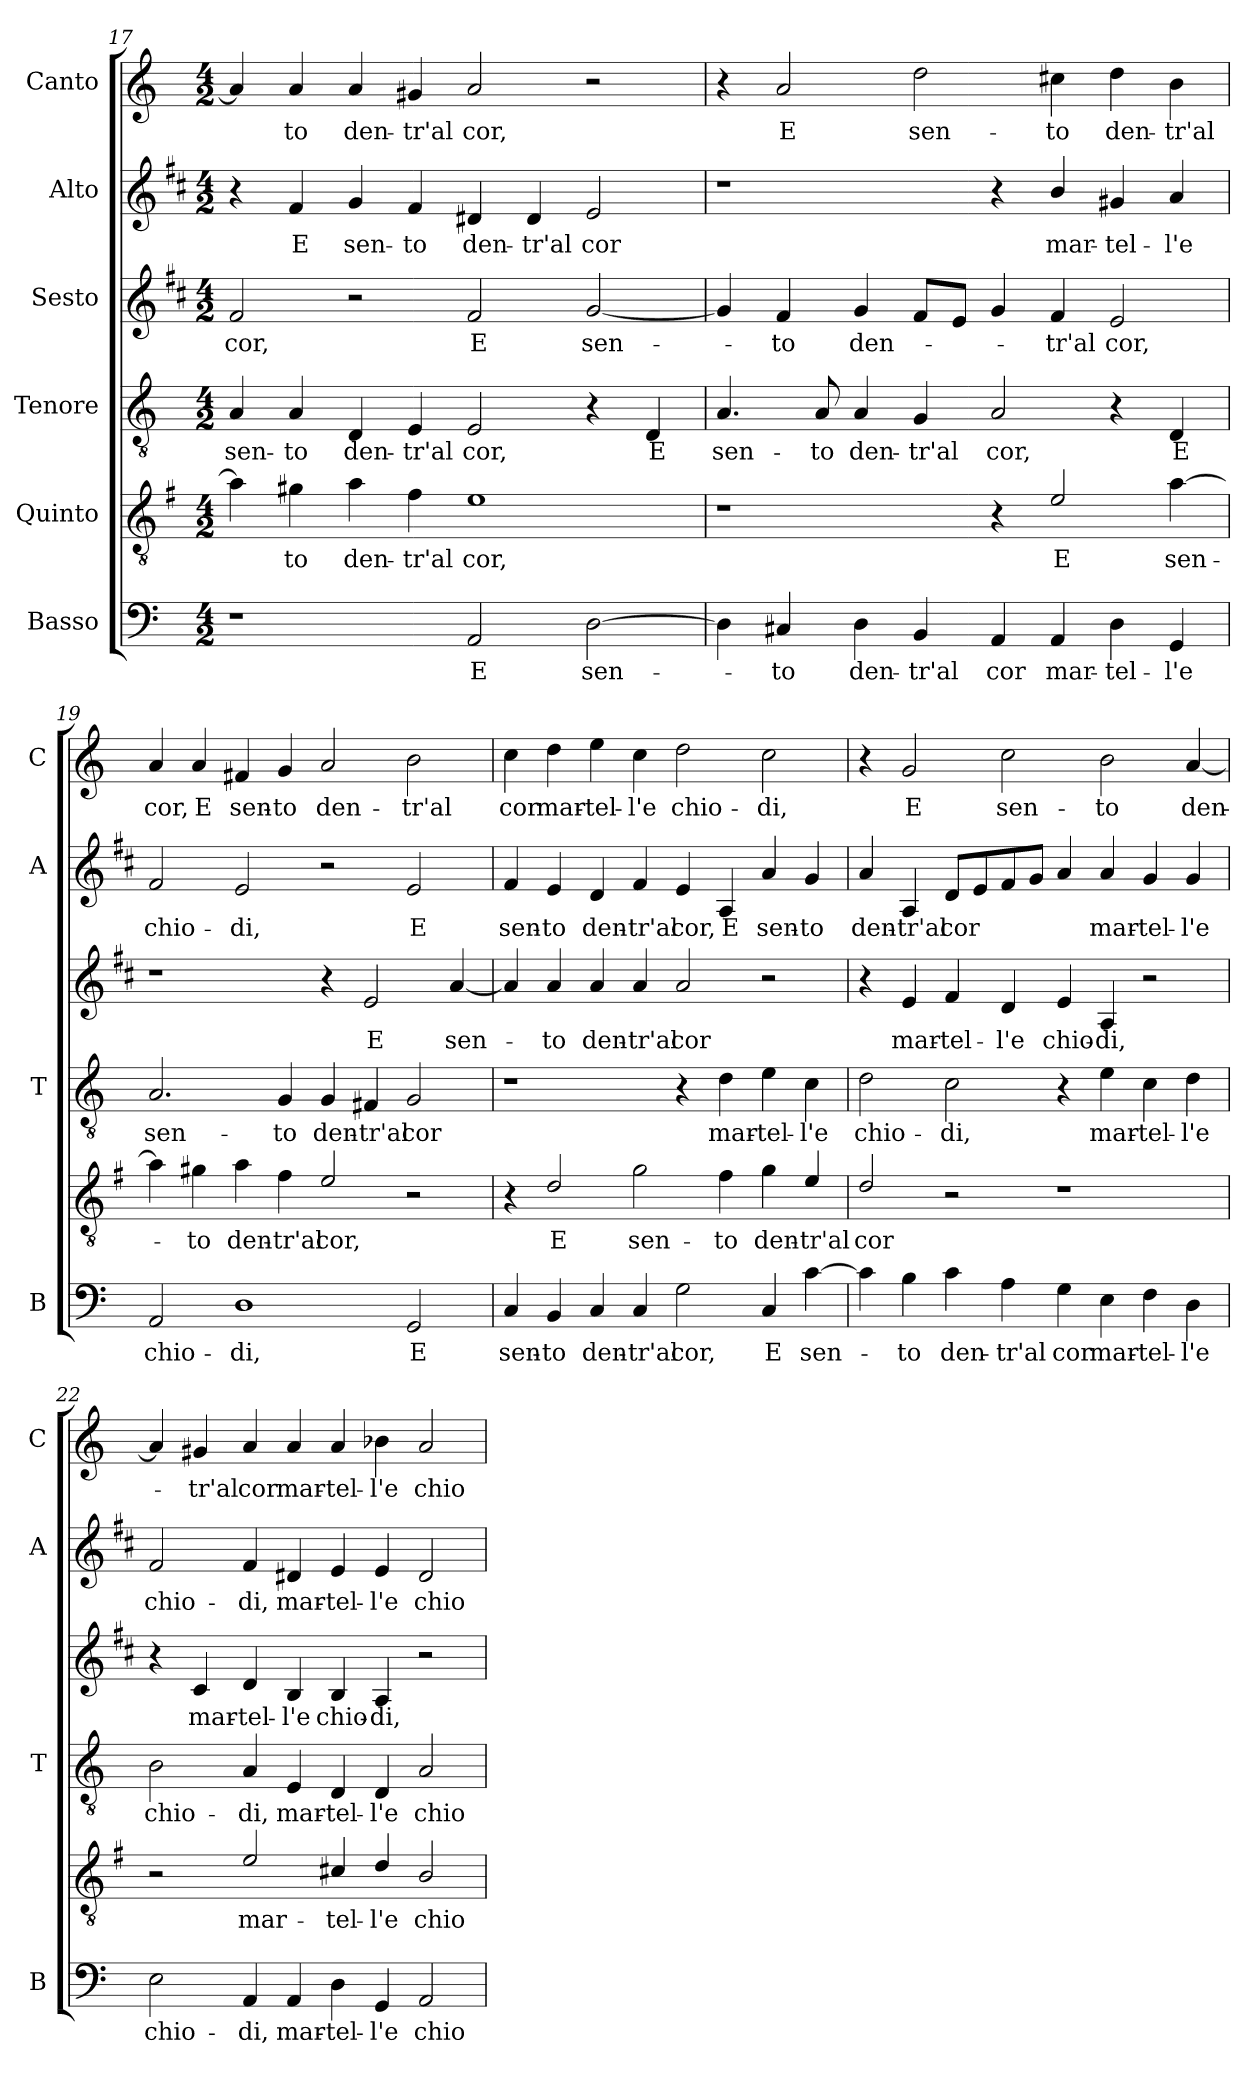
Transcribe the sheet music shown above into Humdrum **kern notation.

**kern	**text	**kern	**text	**kern	**text	**kern	**text	**kern	**text	**kern	**text
*part6	*part6	*part5	*part5	*part4	*part4	*part3	*part3	*part2	*part2	*part1	*part1
*staff6	*staff6	*staff5	*staff5	*staff4	*staff4	*staff3	*staff3	*staff2	*staff2	*staff1	*staff1
*I"Basso	*	*I"Quinto	*	*I"Tenore	*	*I"Sesto	*	*I"Alto	*	*I"Canto	*
*I'B	*	*	*	*I'T	*	*	*	*I'A	*	*I'C	*
*clefF4	*	*clefGv2	*	*clefGv2	*	*clefG2	*	*clefG2	*	*clefG2	*
*	*	*ITrd4c7	*	*	*	*ITrd1c2	*	*ITrd1c2	*	*	*
*k[]	*	*k[]	*	*k[]	*	*k[]	*	*k[]	*	*k[]	*
*C:	*	*C:	*	*C:	*	*C:	*	*C:	*	*C:	*
*M4/2	*	*M4/2	*	*M4/2	*	*M4/2	*	*M4/2	*	*M4/2	*
=17	=17	=17	=17	=17	=17	=17	=17	=17	=17	=17	=17
!	!	!	!	!	!LO:LY:b	!	!LO:LY:b	!	!	!	!
1r	.	4d\]	.	4A/	sen-	2e/	cor,	4r	.	4a/]	.
!	!	!	!LO:LY:b	!	!LO:LY:b	!	!	!	!LO:LY:b	!	!LO:LY:b
.	.	4c#X\	-to	4A/	-to	.	.	4e/	E	4a/	-to
!	!	!	!LO:LY:b	!	!LO:LY:b	!	!	!	!LO:LY:b	!	!LO:LY:b
.	.	4d\	den-	4D/	den-	2r	.	4f/	sen-	4a/	den-
!	!	!	!LO:LY:b	!	!LO:LY:b	!	!	!	!LO:LY:b	!	!LO:LY:b
.	.	4B\	-tr'al	4E/	-tr'al	.	.	4e/	-to	4g#X/	-tr'al
!	!LO:LY:b	!	!LO:LY:b	!	!LO:LY:b	!	!LO:LY:b	!	!LO:LY:b	!	!LO:LY:b
2AA/	E	1A	cor,	2E/	cor,	2e/	E	4c#X/	den-	2a/	cor,
!	!	!	!	!	!	!	!	!	!LO:LY:b	!	!
.	.	.	.	.	.	.	.	4c#/	-tr'al	.	.
!	!LO:LY:b	!	!	!	!	!	!LO:LY:b	!	!LO:LY:b	!	!
[2D\	sen-	.	.	4r	.	[2f/	sen-	2d/	cor	2r	.
!	!	!	!	!	!LO:LY:b	!	!	!	!	!	!
.	.	.	.	4D/	E	.	.	.	.	.	.
=18	=18	=18	=18	=18	=18	=18	=18	=18	=18	=18	=18
!	!	!	!	!	!LO:LY:b	!	!	!	!	!	!
4D\]	.	1r	.	4.A/	sen-	4f/]	.	1r	.	4r	.
!	!LO:LY:b	!	!	!	!	!	!LO:LY:b	!	!	!	!LO:LY:b
4C#X/	-to	.	.	.	.	4e/	-to	.	.	2a/	E
!	!	!	!	!	!LO:LY:b	!	!	!	!	!	!
.	.	.	.	8A/	-to	.	.	.	.	.	.
!	!LO:LY:b	!	!	!	!LO:LY:b	!	!LO:LY:b	!	!	!	!
4D\	den-	.	.	4A/	den-	4f/	den-	.	.	.	.
!	!LO:LY:b	!	!	!	!LO:LY:b	!	!	!	!	!	!LO:LY:b
4BB/	-tr'al	.	.	4G/	-tr'al	8e/L	.	.	.	2dd\	sen-
.	.	.	.	.	.	8d/J	.	.	.	.	.
!	!LO:LY:b	!	!	!	!LO:LY:b	!	!	!	!	!	!
4AA/	cor	4r	.	2A/	cor,	4f/	.	4r	.	.	.
!	!LO:LY:b	!	!LO:LY:b	!	!	!	!LO:LY:b	!	!LO:LY:b	!	!LO:LY:b
4AA/	mar-	2A/	E	.	.	4e/	-tr'al	4a/	mar-	4cc#X\	-to
!	!LO:LY:b	!	!	!	!	!	!LO:LY:b	!	!LO:LY:b	!	!LO:LY:b
4D\	-tel-	.	.	4r	.	2d/	cor,	4f#X/	-tel-	4dd\	den-
!	!LO:LY:b	!	!LO:LY:b	!	!LO:LY:b	!	!	!	!LO:LY:b	!	!LO:LY:b
4GG/	-l'e	[4d\	sen-	4D/	E	.	.	4g/	-l'e	4b\	-tr'al
=19	=19	=19	=19	=19	=19	=19	=19	=19	=19	=19	=19
!	!LO:LY:b	!	!	!	!LO:LY:b	!	!	!	!LO:LY:b	!	!LO:LY:b
2AA/	chio-	4d\]	.	2.A/	sen-	1r	.	2e/	chio-	4a/	cor,
!	!	!	!LO:LY:b	!	!	!	!	!	!	!	!LO:LY:b
.	.	4c#X\	-to	.	.	.	.	.	.	4a/	E
!	!LO:LY:b	!	!LO:LY:b	!	!	!	!	!	!LO:LY:b	!	!LO:LY:b
1D	-di,	4d\	den-	.	.	.	.	2d/	-di,	4f#X/	sen-
!	!	!	!LO:LY:b	!	!LO:LY:b	!	!	!	!	!	!LO:LY:b
.	.	4B\	-tr'al	4G/	-to	.	.	.	.	4g/	-to
!	!	!	!LO:LY:b	!	!LO:LY:b	!	!	!	!	!	!LO:LY:b
.	.	2A/	cor,	4G/	den-	4r	.	2r	.	2a/	den-
!	!	!	!	!	!LO:LY:b	!	!LO:LY:b	!	!	!	!
.	.	.	.	4F#X/	-tr'al	2d/	E	.	.	.	.
!	!LO:LY:b	!	!	!	!LO:LY:b	!	!	!	!LO:LY:b	!	!LO:LY:b
2GG/	E	2r	.	2G/	cor	.	.	2d/	E	2b\	-tr'al
!	!	!	!	!	!	!	!LO:LY:b	!	!	!	!
.	.	.	.	.	.	[4g/	sen-	.	.	.	.
!!LO:PB:g=z
=20	=20	=20	=20	=20	=20	=20	=20	=20	=20	=20	=20
!	!LO:LY:b	!	!	!	!	!	!	!	!LO:LY:b	!	!LO:LY:b
4C/	sen-	4r	.	1r	.	4g/]	.	4e/	sen-	4cc\	cor
!	!LO:LY:b	!	!LO:LY:b	!	!	!	!LO:LY:b	!	!LO:LY:b	!	!LO:LY:b
4BB/	-to	2G/	E	.	.	4g/	-to	4d/	-to	4dd\	mar-
!	!LO:LY:b	!	!	!	!	!	!LO:LY:b	!	!LO:LY:b	!	!LO:LY:b
4C/	den-	.	.	.	.	4g/	den-	4c/	den-	4ee\	-tel-
!	!LO:LY:b	!	!LO:LY:b	!	!	!	!LO:LY:b	!	!LO:LY:b	!	!LO:LY:b
4C/	-tr'al	2c\	sen-	.	.	4g/	-tr'al	4e/	-tr'al	4cc\	-l'e
!	!LO:LY:b	!	!	!	!	!	!LO:LY:b	!	!LO:LY:b	!	!LO:LY:b
2G\	cor,	.	.	4r	.	2g/	cor	4d/	cor,	2dd\	chio-
!	!	!	!LO:LY:b	!	!LO:LY:b	!	!	!	!LO:LY:b	!	!
.	.	4B\	-to	4d\	mar-	.	.	4G/	E	.	.
!	!LO:LY:b	!	!LO:LY:b	!	!LO:LY:b	!	!	!	!LO:LY:b	!	!LO:LY:b
4C/	E	4c\	den-	4e\	-tel-	2r	.	4g/	sen-	2cc\	-di,
!	!LO:LY:b	!	!LO:LY:b	!	!LO:LY:b	!	!	!	!LO:LY:b	!	!
[4c\	sen-	4A/	-tr'al	4c\	-l'e	.	.	4f/	-to	.	.
=21	=21	=21	=21	=21	=21	=21	=21	=21	=21	=21	=21
!	!	!	!LO:LY:b	!	!LO:LY:b	!	!	!	!LO:LY:b	!	!
4c\]	.	2G/	cor	2d\	chio-	4r	.	4g/	den-	4r	.
!	!LO:LY:b	!	!	!	!	!	!LO:LY:b	!	!LO:LY:b	!	!LO:LY:b
4B\	-to	.	.	.	.	4d/	mar-	4G/	-tr'al	2g/	E
!	!LO:LY:b	!	!	!	!LO:LY:b	!	!LO:LY:b	!	!LO:LY:b	!	!
4c\	den-	2r	.	2c\	-di,	4e/	-tel-	8c/L	cor	.	.
.	.	.	.	.	.	.	.	8d/	.	.	.
!	!LO:LY:b	!	!	!	!	!	!LO:LY:b	!	!	!	!LO:LY:b
4A\	-tr'al	.	.	.	.	4c/	-l'e	8e/	.	2cc\	sen-
.	.	.	.	.	.	.	.	8f/J	.	.	.
!	!LO:LY:b	!	!	!	!	!	!LO:LY:b	!	!	!	!
4G\	cor	1r	.	4r	.	4d/	chio-	4g/	.	.	.
!	!LO:LY:b	!	!	!	!LO:LY:b	!	!LO:LY:b	!	!LO:LY:b	!	!LO:LY:b
4E\	mar-	.	.	4e\	mar-	4G/	-di,	4g/	mar-	2b\	-to
!	!LO:LY:b	!	!	!	!LO:LY:b	!	!	!	!LO:LY:b	!	!
4F\	-tel-	.	.	4c\	-tel-	2r	.	4f/	-tel-	.	.
!	!LO:LY:b	!	!	!	!LO:LY:b	!	!	!	!LO:LY:b	!	!LO:LY:b
4D\	-l'e	.	.	4d\	-l'e	.	.	4f/	-l'e	[4a/	den-
=22	=22	=22	=22	=22	=22	=22	=22	=22	=22	=22	=22
!	!LO:LY:b	!	!	!	!LO:LY:b	!	!	!	!LO:LY:b	!	!
2E\	chio-	2r	.	2B\	chio-	4r	.	2e/	chio-	4a/]	.
!	!	!	!	!	!	!	!LO:LY:b	!	!	!	!LO:LY:b
.	.	.	.	.	.	4B/	mar-	.	.	4g#X/	-tr'al
!	!LO:LY:b	!	!LO:LY:b	!	!LO:LY:b	!	!LO:LY:b	!	!LO:LY:b	!	!LO:LY:b
4AA/	-di,	2A/	mar-	4A/	-di,	4c/	-tel-	4e/	-di,	4a/	cor
!	!LO:LY:b	!	!	!	!LO:LY:b	!	!LO:LY:b	!	!LO:LY:b	!	!LO:LY:b
4AA/	mar-	.	.	4E/	mar-	4A/	-l'e	4c#X/	mar-	4a/	mar-
!	!LO:LY:b	!	!LO:LY:b	!	!LO:LY:b	!	!LO:LY:b	!	!LO:LY:b	!	!LO:LY:b
4D\	-tel-	4F#X/	-tel-	4D/	-tel-	4A/	chio-	4d/	-tel-	4a/	-tel-
!	!LO:LY:b	!	!LO:LY:b	!	!LO:LY:b	!	!LO:LY:b	!	!LO:LY:b	!	!LO:LY:b
4GG/	-l'e	4G/	-l'e	4D/	-l'e	4G/	-di,	4d/	-l'e	4b-X\	-l'e
!	!LO:LY:b	!	!LO:LY:b	!	!LO:LY:b	!	!	!	!LO:LY:b	!	!LO:LY:b
2AA/	chio-	2E/	chio-	2A/	chio-	2r	.	2c#/	chio-	2a/	chio-
=	=	=	=	=	=	=	=	=	=	=	=
*-	*-	*-	*-	*-	*-	*-	*-	*-	*-	*-	*-
